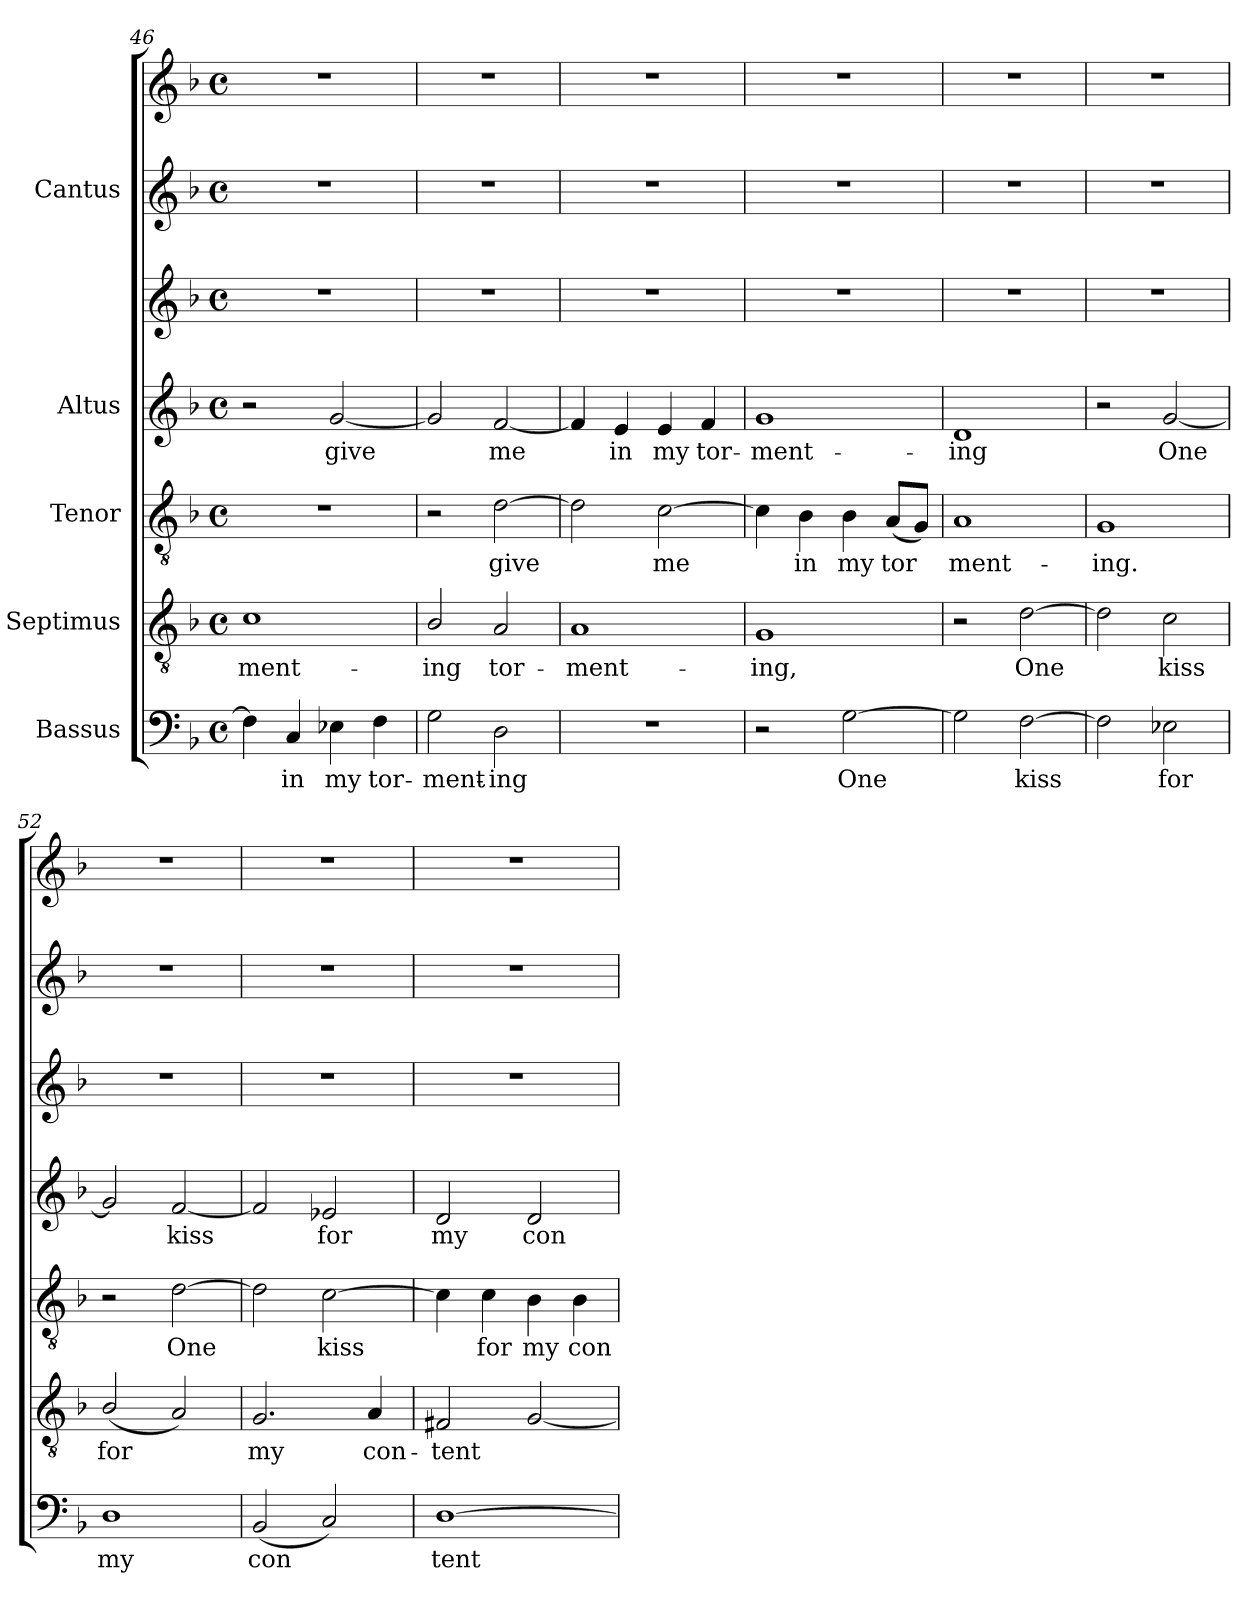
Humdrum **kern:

**kern	**text	**kern	**text	**kern	**text	**kern	**text	**kern	**kern	**kern
*part5	*part5	*part4	*part4	*part3	*part3	*part2	*part2	*part2	*part1	*part1
*staff7	*staff7	*staff6	*staff6	*staff5	*staff5	*staff4	*staff4	*staff3	*staff2	*staff1
*I"Bassus	*	*I"Septimus	*	*I"Tenor	*	*I"Altus	*	*	*I"Cantus	*
*clefF4	*	*clefGv2	*	*clefGv2	*	*clefG2	*	*clefG2	*clefG2	*clefG2
*k[b-]	*	*k[b-]	*	*k[b-]	*	*k[b-]	*	*k[b-]	*k[b-]	*k[b-]
*F:	*	*F:	*	*F:	*	*F:	*	*F:	*F:	*F:
*M4/4	*	*M4/4	*	*M4/4	*	*M4/4	*	*M4/4	*M4/4	*M4/4
*met(c)	*	*met(c)	*	*met(c)	*	*met(c)	*	*met(c)	*met(c)	*met(c)
=46	=46	=46	=46	=46	=46	=46	=46	=46	=46	=46
!	!LO:LY:b:cj	!	!LO:LY:b:cj	!	!	!	!	!	!	!
4F\]	.	1c	-ment-	1r	.	2r	.	1r	1r	1r
!	!LO:LY:b:cj	!	!	!	!	!	!	!	!	!
4C/	in	.	.	.	.	.	.	.	.	.
!	!LO:LY:b:cj	!	!	!	!	!	!LO:LY:b:cj	!	!	!
4E-X\	my	.	.	.	.	[<2g/	give	.	.	.
!	!LO:LY:b:cj	!	!	!	!	!	!	!	!	!
4F\	tor-	.	.	.	.	.	.	.	.	.
=47	=47	=47	=47	=47	=47	=47	=47	=47	=47	=47
!	!LO:LY:b:cj	!	!LO:LY:b:cj	!	!	!	!LO:LY:b:cj	!	!	!
2G\	-ment-	2B-/	-ing	2r	.	2g/]	.	1r	1r	1r
!	!LO:LY:b:cj	!	!LO:LY:b:cj	!	!LO:LY:b:cj	!	!LO:LY:b:cj	!	!	!
2D\	-ing	2A/	tor-	[>2d\	give	[<2f/	me	.	.	.
=48	=48	=48	=48	=48	=48	=48	=48	=48	=48	=48
!	!	!	!LO:LY:b:cj	!	!LO:LY:b:cj	!	!LO:LY:b:cj	!	!	!
1r	.	1A	-ment-	2d\]	.	4f/]	.	1r	1r	1r
!	!	!	!	!	!	!	!LO:LY:b:cj	!	!	!
.	.	.	.	.	.	4e/	in	.	.	.
!	!	!	!	!	!LO:LY:b:cj	!	!LO:LY:b:cj	!	!	!
.	.	.	.	[>2c\	me	4e/	my	.	.	.
!	!	!	!	!	!	!	!LO:LY:b:cj	!	!	!
.	.	.	.	.	.	4f/	tor-	.	.	.
=49	=49	=49	=49	=49	=49	=49	=49	=49	=49	=49
!	!	!	!LO:LY:b:cj	!	!LO:LY:b:cj	!	!LO:LY:b:cj	!	!	!
2r	.	1G	-ing,	4c\]	.	1g	-ment-	1r	1r	1r
!	!	!	!	!	!LO:LY:b:cj	!	!	!	!	!
.	.	.	.	4B-\	in	.	.	.	.	.
!	!LO:LY:b:cj	!	!	!	!LO:LY:b:cj	!	!	!	!	!
[>2G\	One	.	.	4B-\	my	.	.	.	.	.
!	!	!	!	!	!LO:LY:b:cj	!	!	!	!	!
.	.	.	.	(<8A/L	tor-	.	.	.	.	.
!	!	!	!	!	!LO:LY:b:cj	!	!	!	!	!
.	.	.	.	8G/J)	--	.	.	.	.	.
=50	=50	=50	=50	=50	=50	=50	=50	=50	=50	=50
!	!LO:LY:b:cj	!	!	!	!LO:LY:b:cj	!	!LO:LY:b:cj	!	!	!
2G\]	.	2r	.	1A	-ment-	1d	-ing	1r	1r	1r
!	!LO:LY:b:cj	!	!LO:LY:b:cj	!	!	!	!	!	!	!
[>2F\	kiss	[>2d\	One	.	.	.	.	.	.	.
!!LO:LB:g=z
=51	=51	=51	=51	=51	=51	=51	=51	=51	=51	=51
!	!LO:LY:b:cj	!	!LO:LY:b:cj	!	!LO:LY:b:cj	!	!	!	!	!
2F\]	.	2d\]	.	1G	-ing.	2r	.	1r	1r	1r
!	!LO:LY:b:cj	!	!LO:LY:b:cj	!	!	!	!LO:LY:b:cj	!	!	!
2E-X\	for	2c\	kiss	.	.	[<2g/	One	.	.	.
=52	=52	=52	=52	=52	=52	=52	=52	=52	=52	=52
!	!LO:LY:b:cj	!	!LO:LY:b:cj	!	!	!	!LO:LY:b:cj	!	!	!
1D	my	(<2B-/	for	2r	.	2g/]	.	1r	1r	1r
!	!	!	!LO:LY:b:cj	!	!LO:LY:b:cj	!	!LO:LY:b:cj	!	!	!
.	.	2A/)	.	[>2d\	One	[<2f/	kiss	.	.	.
=53	=53	=53	=53	=53	=53	=53	=53	=53	=53	=53
!	!LO:LY:b:cj	!	!LO:LY:b:cj	!	!LO:LY:b:cj	!	!LO:LY:b:cj	!	!	!
(<2BB-/	con-	2.G/	my	2d\]	.	2f/]	.	1r	1r	1r
!	!LO:LY:b:cj	!	!	!	!LO:LY:b:cj	!	!LO:LY:b:cj	!	!	!
2C/)	--	.	.	[>2c\	kiss	2e-X/	for	.	.	.
!	!	!	!LO:LY:b:cj	!	!	!	!	!	!	!
.	.	4A/	con-	.	.	.	.	.	.	.
=54	=54	=54	=54	=54	=54	=54	=54	=54	=54	=54
!	!LO:LY:b:cj	!	!LO:LY:b:cj	!	!LO:LY:b:cj	!	!LO:LY:b:cj	!	!	!
[>1D	-tent-	2F#X/	-tent-	4c\]	.	2d/	my	1r	1r	1r
!	!	!	!	!	!LO:LY:b:cj	!	!	!	!	!
.	.	.	.	4c\	for	.	.	.	.	.
!	!	!	!LO:LY:b:cj	!	!LO:LY:b:cj	!	!LO:LY:b:cj	!	!	!
.	.	[<2G/	--	4B-\	my	2d/	con-	.	.	.
!	!	!	!	!	!LO:LY:b:cj	!	!	!	!	!
.	.	.	.	4B-\	con-	.	.	.	.	.
=	=	=	=	=	=	=	=	=	=	=
*-	*-	*-	*-	*-	*-	*-	*-	*-	*-	*-
